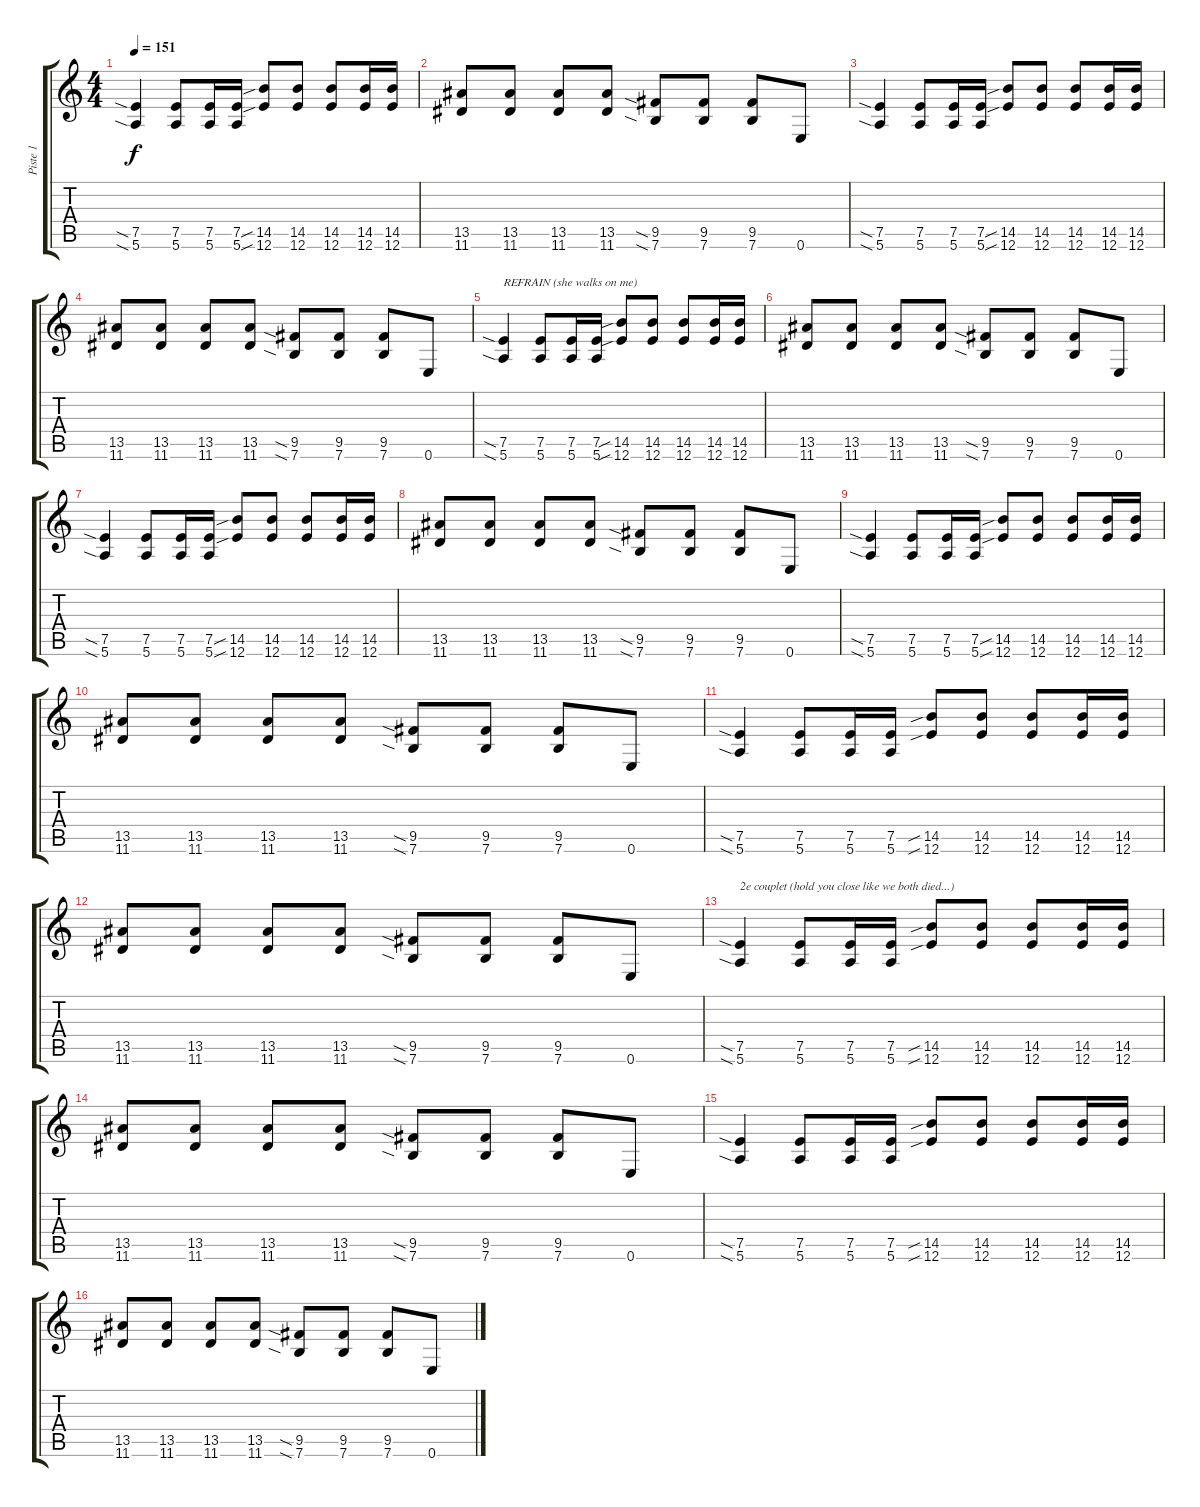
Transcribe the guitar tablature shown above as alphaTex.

\track ("Piste 1" "Piste 1") {instrument overdrivenguitar}
\staff {score tabs}
\tuning (E4 B3 G3 D3 A2 E2) {hide}
\ts (4 4)
\tempo 151
\clef g2
\ks c
(7.5{sia} 5.6{sia}).4{dy f} (7.5 5.6).8 (7.5 5.6).16 (7.5 5.6).16 (14.5{sib} 12.6{sib}).8 (14.5 12.6).8 (14.5 12.6).8 (14.5 12.6).16 (14.5 12.6).16 |
(13.5 11.6).8 (13.5 11.6).8 (13.5 11.6).8 (13.5 11.6).8 (9.5{sia} 7.6{sia}).8 (9.5 7.6).8 (9.5 7.6).8 0.6.8 |
(7.5{sia} 5.6{sia}).4 (7.5 5.6).8 (7.5 5.6).16 (7.5 5.6).16 (14.5{sib} 12.6{sib}).8 (14.5 12.6).8 (14.5 12.6).8 (14.5 12.6).16 (14.5 12.6).16 |
(13.5 11.6).8 (13.5 11.6).8 (13.5 11.6).8 (13.5 11.6).8 (9.5{sia} 7.6{sia}).8 (9.5 7.6).8 (9.5 7.6).8 0.6.8 |
(7.5{sia} 5.6{sia}).4{txt "REFRAIN (she walks on me)"} (7.5 5.6).8 (7.5 5.6).16 (7.5 5.6).16 (14.5{sib} 12.6{sib}).8 (14.5 12.6).8 (14.5 12.6).8 (14.5 12.6).16 (14.5 12.6).16 |
(13.5 11.6).8 (13.5 11.6).8 (13.5 11.6).8 (13.5 11.6).8 (9.5{sia} 7.6{sia}).8 (9.5 7.6).8 (9.5 7.6).8 0.6.8 |
(7.5{sia} 5.6{sia}).4 (7.5 5.6).8 (7.5 5.6).16 (7.5 5.6).16 (14.5{sib} 12.6{sib}).8 (14.5 12.6).8 (14.5 12.6).8 (14.5 12.6).16 (14.5 12.6).16 |
(13.5 11.6).8 (13.5 11.6).8 (13.5 11.6).8 (13.5 11.6).8 (9.5{sia} 7.6{sia}).8 (9.5 7.6).8 (9.5 7.6).8 0.6.8 |
(7.5{sia} 5.6{sia}).4 (7.5 5.6).8 (7.5 5.6).16 (7.5 5.6).16 (14.5{sib} 12.6{sib}).8 (14.5 12.6).8 (14.5 12.6).8 (14.5 12.6).16 (14.5 12.6).16 |
(13.5 11.6).8 (13.5 11.6).8 (13.5 11.6).8 (13.5 11.6).8 (9.5{sia} 7.6{sia}).8 (9.5 7.6).8 (9.5 7.6).8 0.6.8 |
(7.5{sia} 5.6{sia}).4 (7.5 5.6).8 (7.5 5.6).16 (7.5 5.6).16 (14.5{sib} 12.6{sib}).8 (14.5 12.6).8 (14.5 12.6).8 (14.5 12.6).16 (14.5 12.6).16 |
(13.5 11.6).8 (13.5 11.6).8 (13.5 11.6).8 (13.5 11.6).8 (9.5{sia} 7.6{sia}).8 (9.5 7.6).8 (9.5 7.6).8 0.6.8 |
(7.5{sia} 5.6{sia}).4{txt "2e couplet (hold you close like we both died...)"} (7.5 5.6).8 (7.5 5.6).16 (7.5 5.6).16 (14.5{sib} 12.6{sib}).8 (14.5 12.6).8 (14.5 12.6).8 (14.5 12.6).16 (14.5 12.6).16 |
(13.5 11.6).8 (13.5 11.6).8 (13.5 11.6).8 (13.5 11.6).8 (9.5{sia} 7.6{sia}).8 (9.5 7.6).8 (9.5 7.6).8 0.6.8 |
(7.5{sia} 5.6{sia}).4 (7.5 5.6).8 (7.5 5.6).16 (7.5 5.6).16 (14.5{sib} 12.6{sib}).8 (14.5 12.6).8 (14.5 12.6).8 (14.5 12.6).16 (14.5 12.6).16 |
(13.5 11.6).8 (13.5 11.6).8 (13.5 11.6).8 (13.5 11.6).8 (9.5{sia} 7.6{sia}).8 (9.5 7.6).8 (9.5 7.6).8 0.6.8
